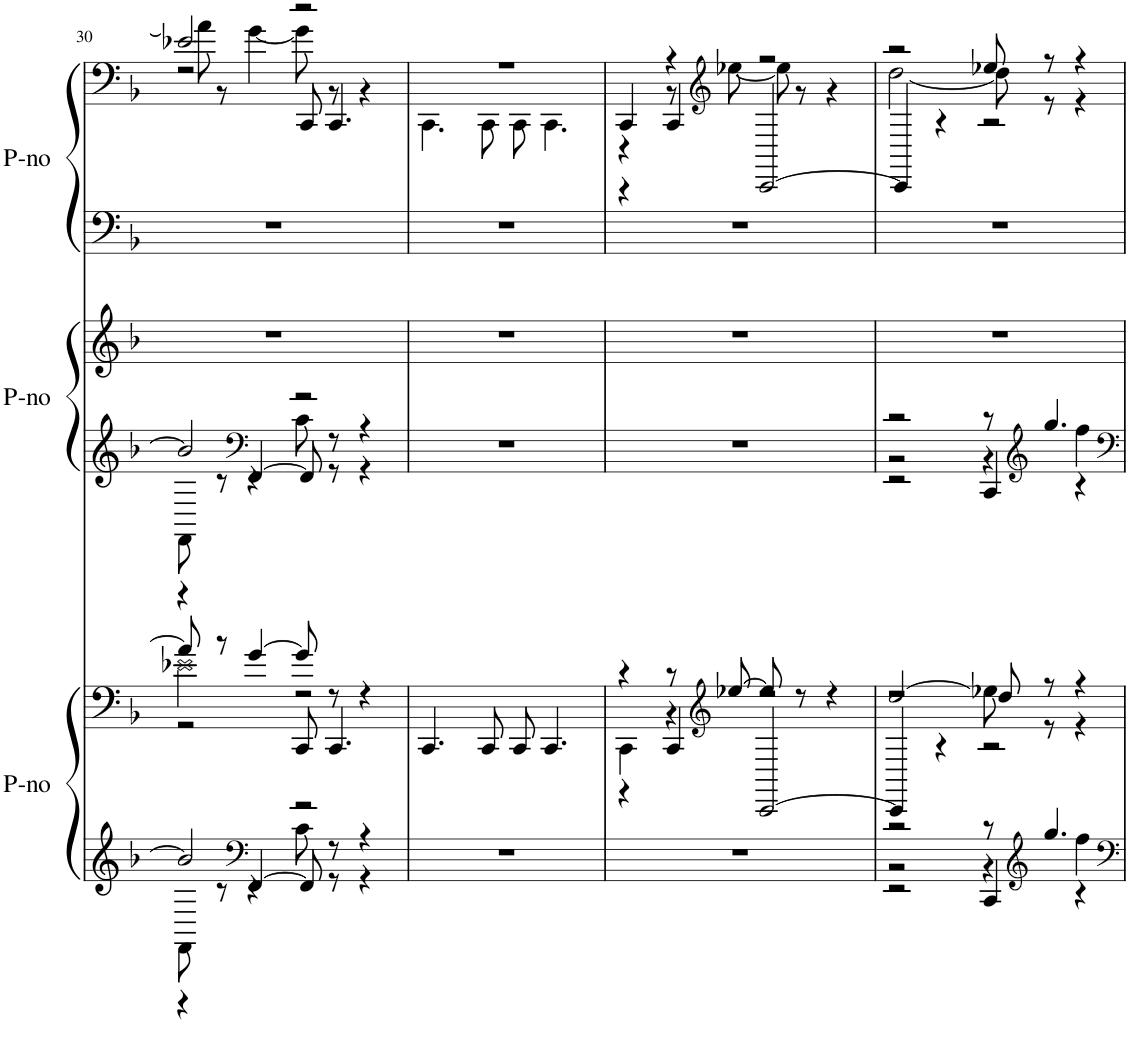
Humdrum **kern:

**kern	**kern	**kern	**kern	**kern	**kern
*part3	*part3	*part2	*part2	*part1	*part1
*staff6	*staff5	*staff4	*staff3	*staff2	*staff1
*I"Piano	*	*I"Piano	*	*I"Piano	*
*I'P-no	*	*I'P-no	*	*I'P-no	*
!!LO:PB:g=z
*clefG2	*clefF4	*clefG2	*clefG2	*clefF4	*clefF4
*	*	*Trd4c7	*Trd4c7	*	*
*k[b-]	*k[b-]	*k[b-]	*k[b-]	*k[b-]	*k[b-]
*M4/4	*M4/4	*M4/4	*M4/4	*M4/4	*M4/4
=30	=30	=30	=30	=30	=30
*^	*^	*^	*	*	*^
*	*^	*	*^	*	*^	*	*	*	*^
2b-/]	8FF\	4r	8a-/]	2e-X\	2r	2b-/]	8FF\	4r	1r	1r	2e-X/	8a-\]	2r
.	8r	.	8r	.	.	.	8r	.	.	.	.	8r	.
*clefF4	*	*	*	*	*	*clefF4	*	*	*	*	*	*	*
.	4r	[4FF/	[4g/	.	.	.	4r	[4FF/	.	.	.	[4g\	.
2r	8c\	8FF/]	8g/]	2r	8CC/	2r	8c\	8FF/]	.	.	2r	8g\]	8CC/
.	8r	8r	8r	.	4.CC/	.	8r	8r	.	.	.	8r	4.CC/
.	4r	4r	4r	.	.	.	4r	4r	.	.	.	4r	.
*v	*v	*v	*	*	*	*v	*v	*v	*	*	*	*v	*v
*	*v	*v	*v	*	*	*	*	*
=31	=31	=31	=31	=31	=31	=31
1r	4.CC/	1r	1r	1r	1r	4.CC\
.	8CC/	.	.	.	.	8CC\
.	8CC/	.	.	.	.	8CC\
.	4.CC/	.	.	.	.	4.CC\
=32	=32	=32	=32	=32	=32	=32
*	*^	*	*	*	*	*^
*	*	*^	*	*	*	*	*	*
1r	4r	4CC\	4r	1r	1r	1r	4CC/	4r	4r
.	8r	4r	4CC/	.	.	.	4r	8r	4CC/
*	*clefG2	*	*	*	*	*	*clefG2	*	*
.	[8ee-X/	.	.	.	.	.	.	[8ee-X\	.
.	8ee-/]	2r	[2CC/	.	.	.	2r	8ee-\]	[2CC/
.	8r	.	.	.	.	.	.	8r	.
.	4r	.	.	.	.	.	.	4r	.
=33	=33	=33	=33	=33	=33	=33	=33	=33	=33
*^	*	*	*	*^	*	*	*	*	*
*	*^	*	*	*	*	*^	*	*	*	*	*
2r	2r	2r	[2dd/	2r	4CC/]	2r	2r	2r	1r	1r	2r	[2dd\	4CC/]
.	.	.	.	.	4r	.	.	.	.	.	.	.	4r
8r	4r	4CC/	8dd/]	8ee-X\	2r	8r	4r	4CC/	.	.	8ee-X/	8dd\]	2r
*clefG2	*	*	*	*	*	*clefG2	*	*	*	*	*	*	*
4.gg/	.	.	8r	8r	.	4.gg/	.	.	.	.	8r	8r	.
.	4ff\	4r	4r	4r	.	.	4ff\	4r	.	.	4r	4r	.
*v	*v	*v	*	*	*	*v	*v	*v	*	*	*v	*v	*v
*	*v	*v	*v	*	*	*	*
=	=	=	=	=	=
*-	*-	*-	*-	*-	*-
